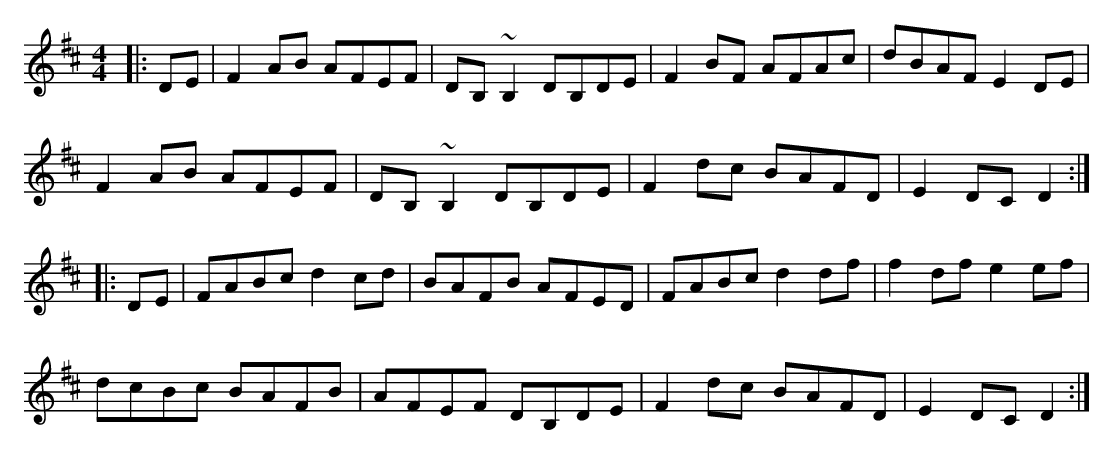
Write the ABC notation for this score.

X:1
M:4/4
K:D
|:DE|F2AB AFEF|DB,~B,2 DB,DE|F2BF AFAc|dBAF E2DE|
F2AB AFEF|DB,~B,2 DB,DE|F2dc BAFD|E2DC D2:|
|:DE|FABc d2cd|BAFB AFED|FABc d2df|f2df e2ef|
dcBc BAFB|AFEF DB,DE|F2dc BAFD|E2DC D2:|
